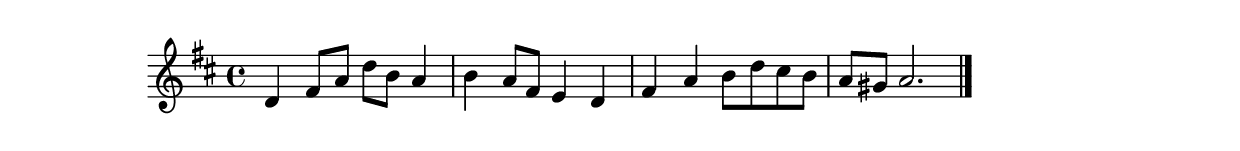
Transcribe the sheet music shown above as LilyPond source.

\score{
    \relative c' {
        \key d \major
        d fis8 a d b a4 | b a8 fis e4 d |   fis a b8 d cis b | a gis a2. \bar "|."
    }
    \layout{}
    \midi{}
}
\version "2.18.2"
